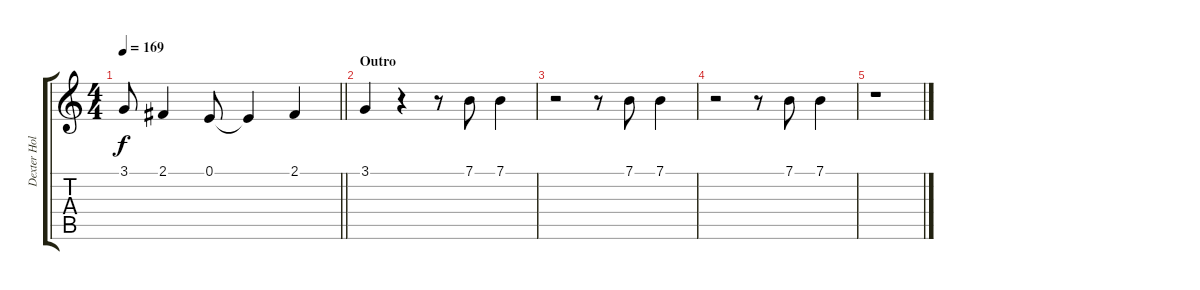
\track ("Dexter Holland - Vocals" "Dexter Hol") {instrument harmonica}
\staff {score tabs}
\tuning (E4 B3 G3 D3 A2 E2) {hide}
\ts (4 4)
\tempo 169
\clef g2
\barLineRight lightlight
\ks c
3.1.8{dy f} 2.1.4 0.1.8 0.1{t}.4 2.1.4 |
\section ("" "Outro")
3.1.4 r.4 r.8 7.1.8 7.1.4 |
r.2 r.8 7.1.8 7.1.4 |
r.2 r.8 7.1.8 7.1.4 |
r.1
